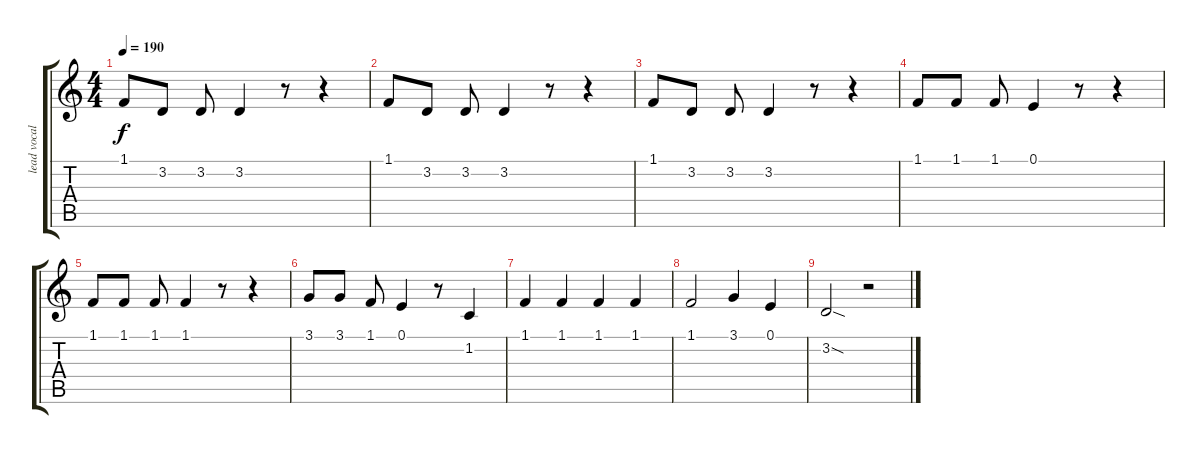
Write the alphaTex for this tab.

\track ("lead vocals" "lead vocal") {instrument violin}
\staff {score tabs}
\tuning (E4 B3 G3 D3 A2 E2) {hide}
\ts (4 4)
\tempo 190
\clef g2
\ks c
1.1.8{dy f} 3.2.8 3.2.8 3.2.4 r.8 r.4 |
1.1.8 3.2.8 3.2.8 3.2.4 r.8 r.4 |
1.1.8 3.2.8 3.2.8 3.2.4 r.8 r.4 |
1.1.8 1.1.8 1.1.8 0.1.4 r.8 r.4 |
1.1.8 1.1.8 1.1.8 1.1.4 r.8 r.4 |
3.1.8 3.1.8 1.1.8 0.1.4 r.8 1.2.4 |
1.1.4 1.1.4 1.1.4 1.1.4 |
1.1.2 3.1.4 0.1.4 |
3.2{sod}.2 r.2
